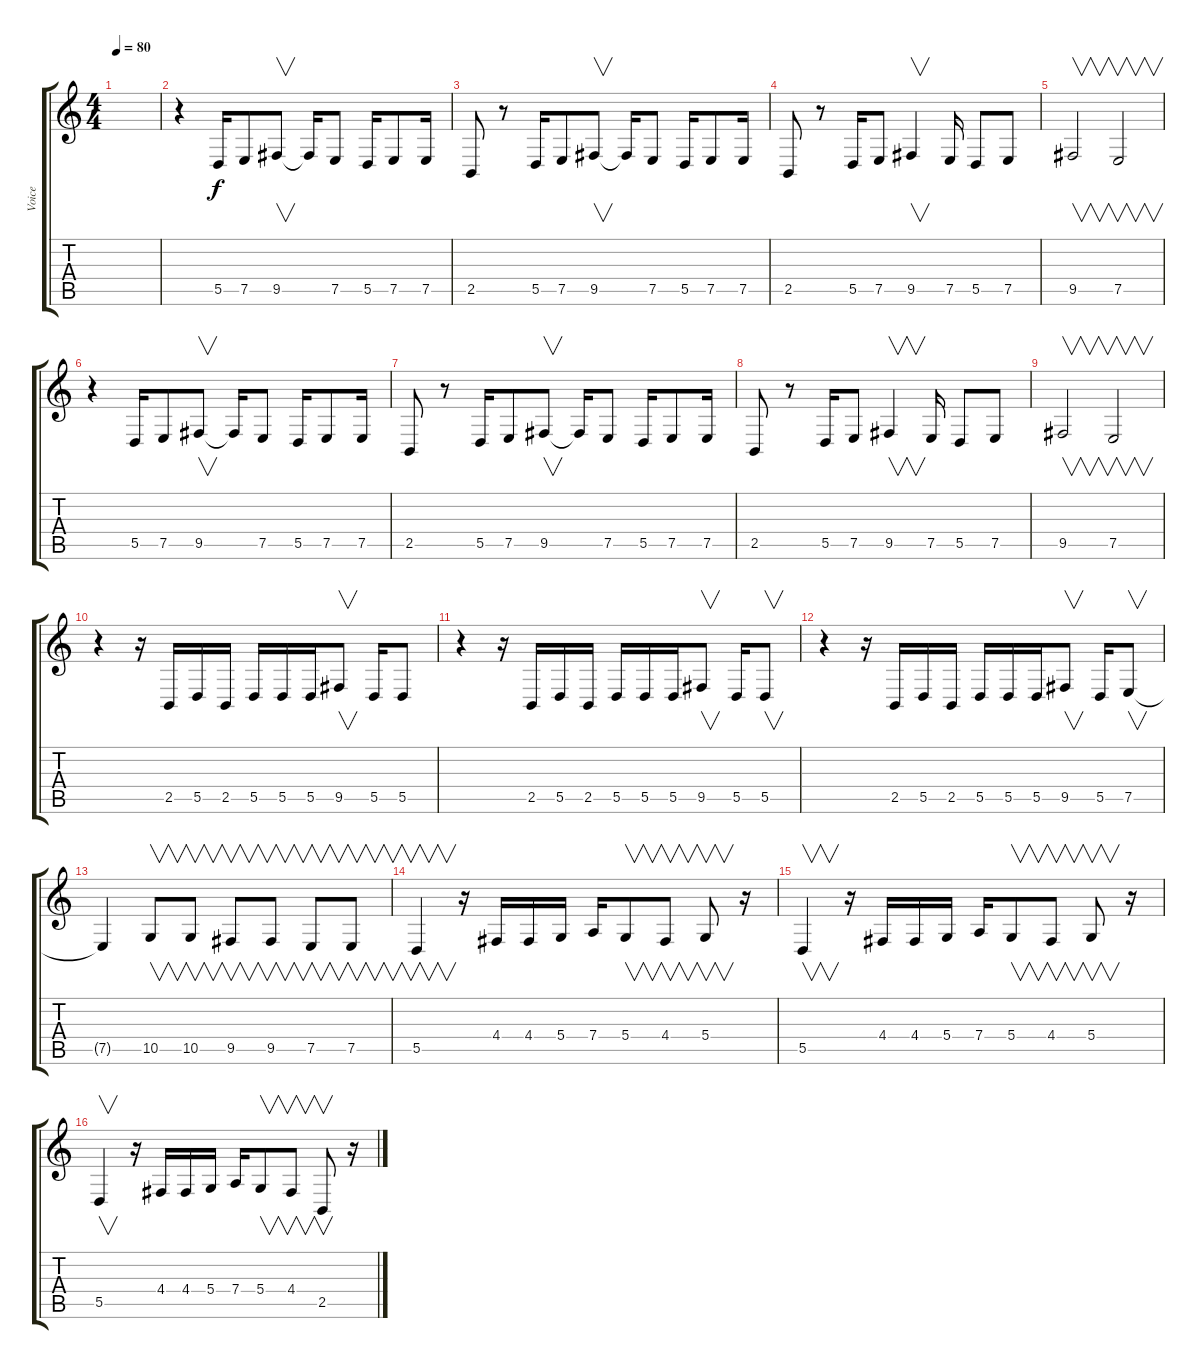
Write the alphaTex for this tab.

\track ("Voice" "Voice") {instrument sopranosax}
\staff {score tabs}
\tuning (E4 B3 G3 D3 A2 E2) {hide}
\ts (4 4)
\tempo 80
\clef g2
\ks c
|
r.4 5.5.16 7.5.8 9.5.8{v} 9.5{t}.16 7.5.8 5.5.16 7.5.8 7.5.16 |
2.5.8 r.8 5.5.16 7.5.8 9.5.8{v} 9.5{t}.16 7.5.8 5.5.16 7.5.8 7.5.16 |
2.5.8 r.8 5.5.16 7.5.8 9.5.4{v} 7.5.16 5.5.8 7.5.8 |
9.5.2{v} 7.5.2{v} |
r.4 5.5.16 7.5.8 9.5.8{v} 9.5{t}.16 7.5.8 5.5.16 7.5.8 7.5.16 |
2.5.8 r.8 5.5.16 7.5.8 9.5.8{v} 9.5{t}.16 7.5.8 5.5.16 7.5.8 7.5.16 |
2.5.8 r.8 5.5.16 7.5.8 9.5.4{v} 7.5.16 5.5.8 7.5.8 |
9.5.2{v} 7.5.2{v} |
r.4 r.16 2.5.16 5.5.16 2.5.16 5.5.16 5.5.16 5.5.16 9.5.8{v} 5.5.16 5.5.8 |
r.4 r.16 2.5.16 5.5.16 2.5.16 5.5.16 5.5.16 5.5.16 9.5.8{v} 5.5.16 5.5.8{v} |
r.4 r.16 2.5.16 5.5.16 2.5.16 5.5.16 5.5.16 5.5.16 9.5.8{v} 5.5.16 7.5.8{v} |
7.5{t}.4 10.5.8{v} 10.5.8{v} 9.5.8{v} 9.5.8{v} 7.5.8{v} 7.5.8{v} |
5.5.4{v} r.16 4.4.16 4.4.16 5.4.16 7.4.16 5.4.8{v} 4.4.8{v} 5.4.8{v} r.16 |
5.5.4{v} r.16 4.4.16 4.4.16 5.4.16 7.4.16 5.4.8{v} 4.4.8{v} 5.4.8{v} r.16 |
5.5.4{v} r.16 4.4.16 4.4.16 5.4.16 7.4.16 5.4.8{v} 4.4.8{v} 2.5.8{v} r.16
